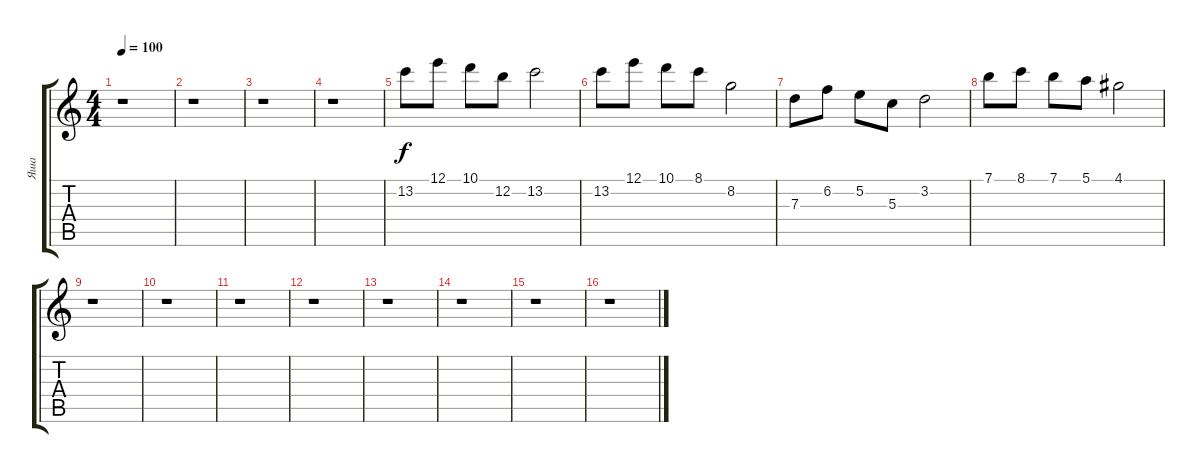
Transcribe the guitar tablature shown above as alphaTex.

\track ("Яша" "Яша") {instrument overdrivenguitar}
\staff {score tabs}
\tuning (E4 B3 G3 D3 A2 E2) {hide}
\ts (4 4)
\tempo 100
\clef g2
\ks c
r.1{dy f instrument overdrivenguitar} |
r.1 |
r.1 |
r.1 |
13.2.8 12.1.8 10.1.8 12.2.8 13.2.2 |
13.2.8 12.1.8 10.1.8 8.1.8 8.2.2 |
7.3.8 6.2.8 5.2.8 5.3.8 3.2.2 |
7.1.8 8.1.8 7.1.8 5.1.8 4.1.2 |
r.1 |
r.1 |
r.1 |
r.1 |
r.1 |
r.1 |
r.1 |
r.1
